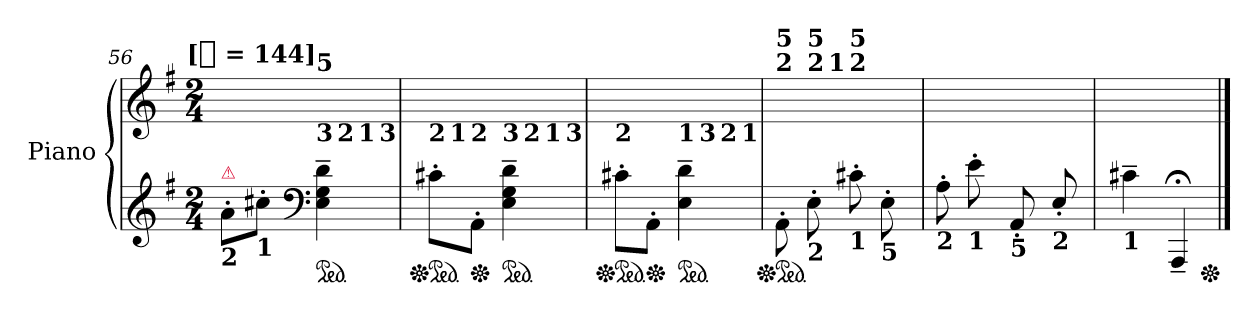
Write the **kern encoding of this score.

**kern	**kern
*part1	*part1
*staff2	*staff1
*I"Piano	*
*I'Pno.	*
*clefG2	*clefG2
*k[f#]	*k[f#]
*G:	*G:
!!LO:TX:omd:t=[[quarter] = 144]
*M2/4	*M2/4
*MM144	*MM144
=56	=56
!LO:TX:a:color=crimson:t=⚠	!
!LO:TX:b:B:t=2	!
8a'L	4ryy
!LO:TX:b:B:t=1	!
8cc#X'J	.
*clefF4	*
!	!LO:TX:a:B:t=5
!	!LO:TX:b:B:t=3
!LO:TX:b:B:t=1	!
!LO:TX:b:B:t=3	!
!LO:TX:b:B:t=5	!
*ped	*
4E~ 4G~ 4d~	16ryy
!	!LO:TX:b:B:t=2
.	16ryy
!	!LO:TX:b:B:t=1
.	16ryy
!	!LO:TX:b:B:t=3
.	16ryy
=57	=57
!	!LO:TX:b:B:t=2
!LO:TX:b:B:t=1	!
*Xped	*
*ped	*
8c#X'L	16ryy
!	!LO:TX:b:B:t=1
.	16ryy
!	!LO:TX:b:B:t=2
!LO:TX:b:B:t=5	!
*Xped	*
8AA'J	8ryy
!	!LO:TX:b:B:t=3
!LO:TX:b:B:t=1	!
!LO:TX:b:B:t=3	!
!LO:TX:b:B:t=5	!
*ped	*
4E~ 4G~ 4d~	16ryy
!	!LO:TX:b:B:t=2
.	16ryy
!	!LO:TX:b:B:t=1
.	16ryy
!	!LO:TX:b:B:t=3
.	16ryy
=58	=58
!	!LO:TX:b:B:t=2
!LO:TX:b:B:t=1	!
*Xped	*
*ped	*
8c#X'L	4ryy
*Xped	*
8AA'J	.
!	!LO:TX:b:B:t=1
*ped	*
4E~ 4d~	16ryy
!	!LO:TX:b:B:t=3
.	16ryy
!	!LO:TX:b:B:t=2
.	16ryy
!	!LO:TX:b:B:t=1
.	16ryy
=59	=59
!	!LO:TX:a:B:t=2
!	!LO:TX:a:B:t=5
!LO:TX:a:color=crimson:t=⚠	!
!LO:TX:b:B:t=5	!
*Xped	*
*ped	*
8AA'\	8ryy
!	!LO:TX:a:B:t=2
!	!LO:TX:a:B:t=5
!LO:TX:b:B:t=2	!
8E'	16ryy
!	!LO:TX:a:B:t=1
.	16ryy
!	!LO:TX:a:B:t=2
!	!LO:TX:a:B:t=5
!LO:TX:b:B:t=1	!
8c#X'	8ryy
!LO:TX:b:B:t=5	!
8E'	16ryy
.	16ryy
=60	=60
!LO:TX:b:B:t=2	!
8A'	8ryy
!LO:TX:b:B:t=1	!
8e'	16ryy
.	16ryy
!LO:TX:b:B:t=5	!
8AA'	16ryy
.	16ryy
!LO:TX:b:B:t=2	!
8E'/	16ryy
.	16ryy
=61	=61
!LO:TX:b:B:t=1	!
4c#X~	2ryy
4AAA;<~	.
*Xped	*
==	==
*-	*-
